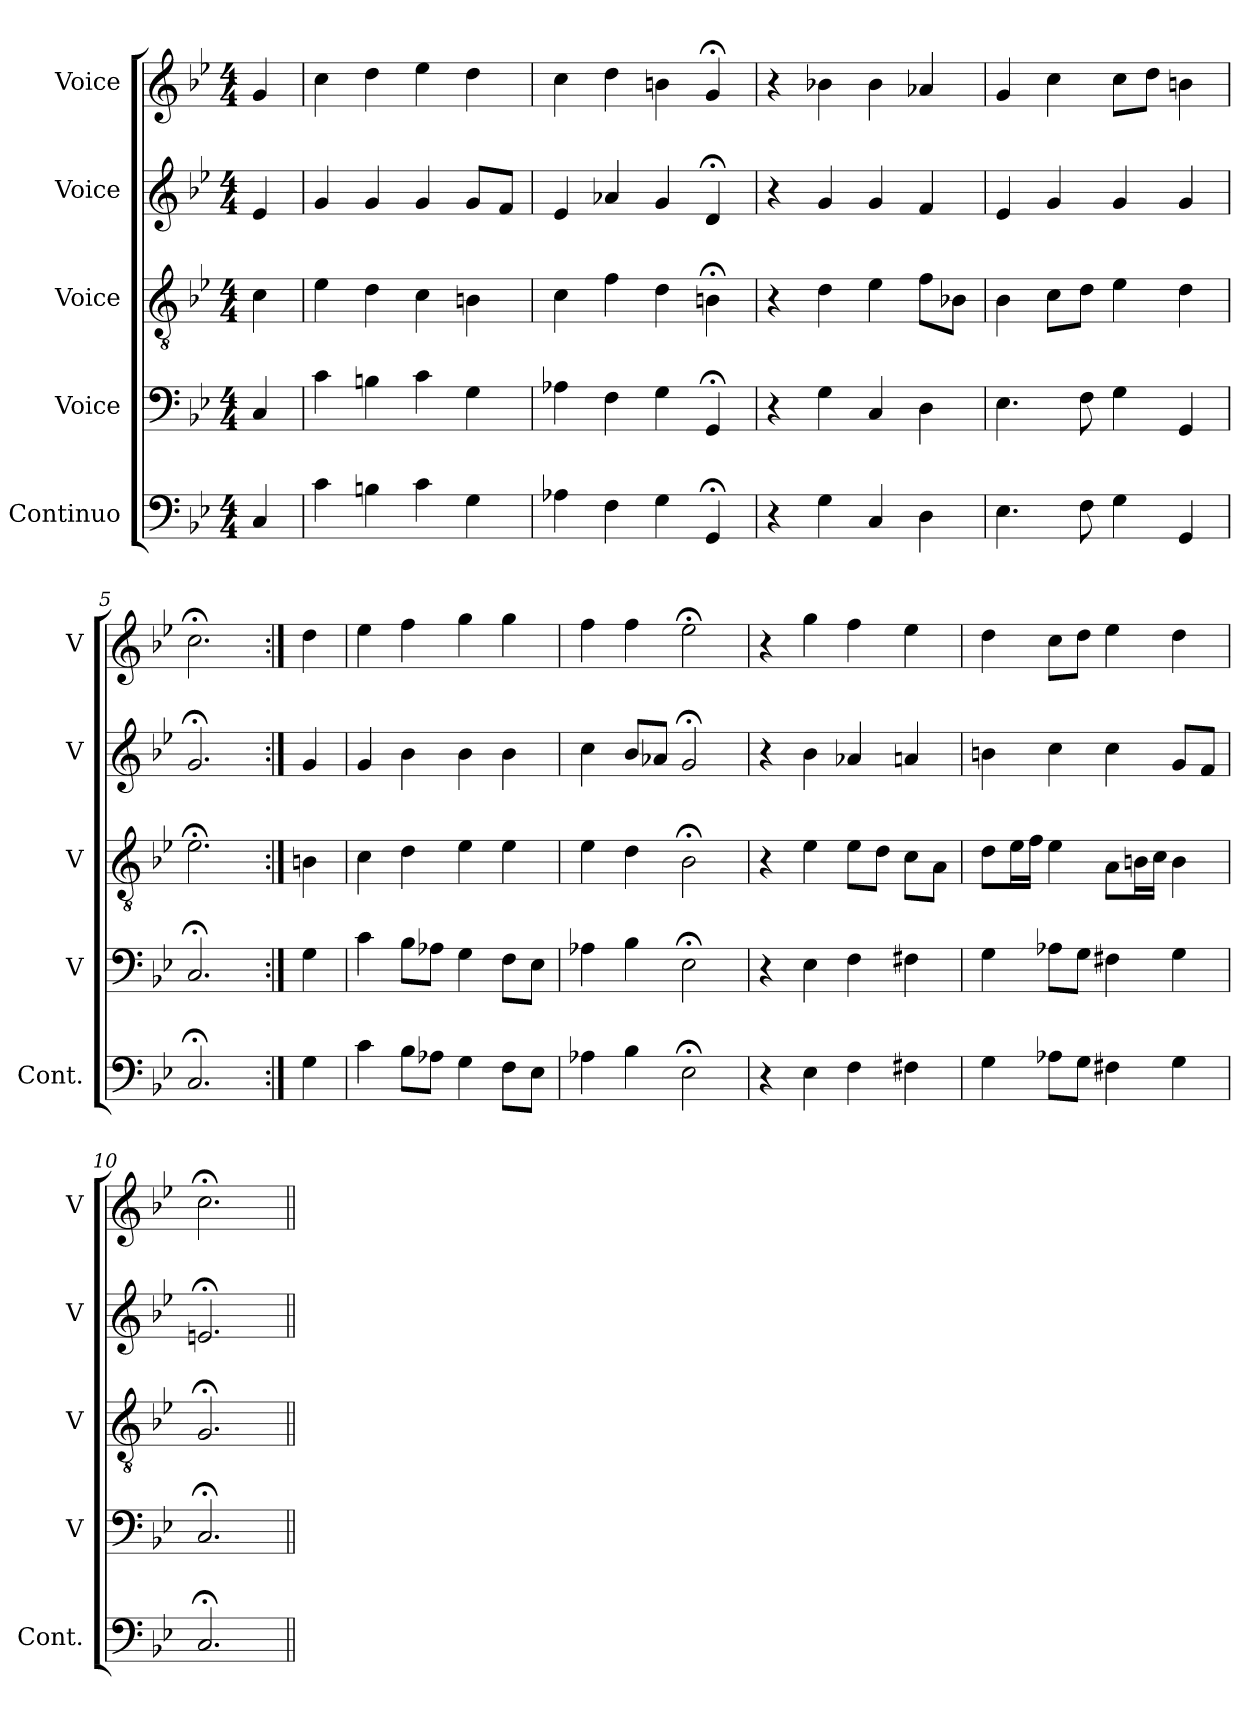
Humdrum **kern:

**kern	**kern	**kern	**kern	**kern
*part5	*part4	*part3	*part2	*part1
*staff5	*staff4	*staff3	*staff2	*staff1
*I"Continuo	*I"Voice	*I"Voice	*I"Voice	*I"Voice
*I'Cont.	*I'V	*I'V	*I'V	*I'V
*clefF4	*clefF4	*clefGv2	*clefG2	*clefG2
*ITrd7c12	*	*	*	*
*k[b-e-]	*k[b-e-]	*k[b-e-]	*k[b-e-]	*k[b-e-]
*M4/4	*M4/4	*M4/4	*M4/4	*M4/4
=	=	=	=	=
4CC/	4C/	4c\	4e-/	4g/
=1	=1	=1	=1	=1
4C\	4c\	4e-\	4g/	4cc\
4BBn\	4Bn\	4d\	4g/	4dd\
4C\	4c\	4c\	4g/	4ee-\
4GG\	4G\	4Bn\	8g/L	4dd\
.	.	.	8f/J	.
=2	=2	=2	=2	=2
4AA-X\	4A-X\	4c\	4e-/	4cc\
4FF\	4F\	4f\	4a-X/	4dd\
4GG\	4G\	4d\	4g/	4bn\
4GGG;</	4GG;</	4Bn;<\	4d;</	4g;</
=3	=3	=3	=3	=3
4r	4r	4r	4r	4r
4GG\	4G\	4d\	4g/	4b-X\
4CC/	4C/	4e-\	4g/	4b-\
4DD\	4D\	8f\L	4f/	4a-X/
.	.	8B-X\J	.	.
=4	=4	=4	=4	=4
4.EE-\	4.E-\	4B-\	4e-/	4g/
.	.	8c\L	4g/	4cc\
8FF\	8F\	8d\J	.	.
4GG\	4G\	4e-\	4g/	8cc\L
.	.	.	.	8dd\J
4GGG/	4GG/	4d\	4g/	4bn\
=5	=5	=5	=5	=5
2.CC;</	2.C;</	2.e-;<\	2.g;</	2.cc;<\
=5X1:|!	=5X1:|!	=5X1:|!	=5X1:|!	=5X1:|!
4GG\	4G\	4Bn\	4g/	4dd\
!!LO:LB:g=z
=6	=6	=6	=6	=6
4C\	4c\	4c\	4g/	4ee-\
8BB-\L	8B-\L	4d\	4b-\	4ff\
8AA-X\J	8A-X\J	.	.	.
4GG\	4G\	4e-\	4b-\	4gg\
8FF\L	8F\L	4e-\	4b-\	4gg\
8EE-\J	8E-\J	.	.	.
=7	=7	=7	=7	=7
4AA-X\	4A-X\	4e-\	4cc\	4ff\
4BB-\	4B-\	4d\	8b-/L	4ff\
.	.	.	8a-X/J	.
2EE-;<\	2E-;<\	2B-;<\	2g;</	2ee-;<\
=8	=8	=8	=8	=8
4r	4r	4r	4r	4r
4EE-\	4E-\	4e-\	4b-\	4gg\
4FF\	4F\	8e-\L	4a-X/	4ff\
.	.	8d\J	.	.
4FF#X\	4F#X\	8c\L	4an/	4ee-\
.	.	8A\J	.	.
=9	=9	=9	=9	=9
4GG\	4G\	8d\L	4bn\	4dd\
.	.	16e-\L	.	.
.	.	16f\JJ	.	.
8AA-X\L	8A-X\L	4e-\	4cc\	8cc\L
8GG\J	8G\J	.	.	8dd\J
4FF#X\	4F#X\	8A\L	4cc\	4ee-\
.	.	16Bn\L	.	.
.	.	16c\JJ	.	.
4GG\	4G\	4B\	8g/L	4dd\
.	.	.	8f/J	.
=10	=10	=10	=10	=10
2.CC;</	2.C;</	2.G;</	2.en;</	2.cc;<\
=||	=||	=||	=||	=||
*-	*-	*-	*-	*-
